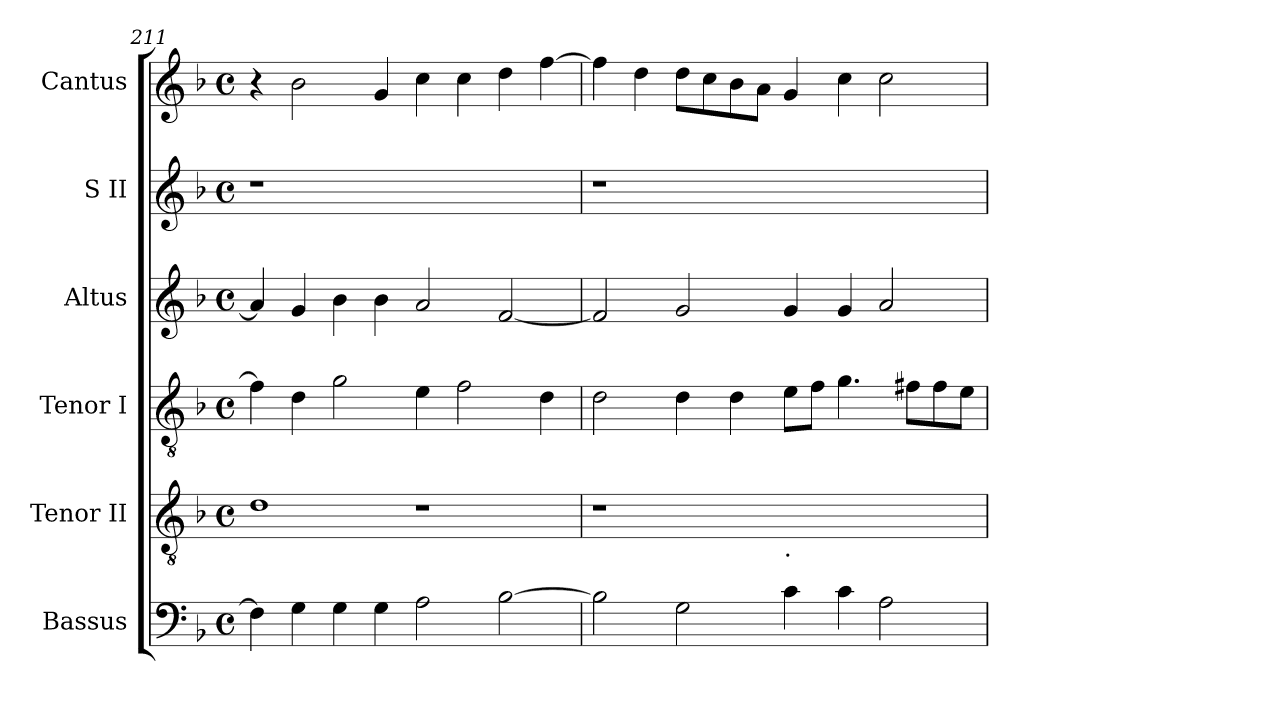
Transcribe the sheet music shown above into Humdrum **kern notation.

**kern	**kern	**kern	**kern	**kern	**kern
*part6	*part5	*part4	*part3	*part2	*part1
*staff6	*staff5	*staff4	*staff3	*staff2	*staff1
*I"Bassus	*I"Tenor II	*I"Tenor I	*I"Altus	*I"S II	*I"Cantus
*I'B	*I'T II	*I'T I	*I'A	*	*
*clefF4	*clefGv2	*clefGv2	*clefG2	*clefG2	*clefG2
*k[b-]	*k[b-]	*k[b-]	*k[b-]	*k[b-]	*k[b-]
*F:	*F:	*F:	*F:	*F:	*F:
*M4/4	*M4/4	*M4/4	*M4/4	*M4/4	*M4/4
*met(c)	*met(c)	*met(c)	*met(c)	*met(c)	*met(c)
=211	=211	=211	=211	=211	=211
4F\]	1d	4f\]	4a/]	1r	4r
4G\	.	4d\	4g/	.	2b-\
4G\	.	2g\	4b-\	.	.
4G\	.	.	4b-\	.	4g/
2A\	1r	4e\	2a/	1ryy	4cc\
.	.	2f\	.	.	4cc\
[<2B-\	.	.	[<2f/	.	4dd\
.	.	4d\	.	.	[<4ff\
!!LO:LB:g=z
=212	=212	=212	=212	=212	=212
2B-\]	1r	2d\	2f/]	1r	4ff\]
.	.	.	.	.	4dd\
2G\	.	4d\	2g/	.	8dd\L
.	.	.	.	.	8cc\
.	.	4d\	.	.	8b-\
.	.	.	.	.	8a\J
!	!LO:TX:b:t=.	!	!	!	!
4c\	1ryy	8e\L	4g/	1ryy	4g/
.	.	8f\J	.	.	.
4c\	.	4.g\	4g/	.	4cc\
2A\	.	.	2a/	.	2cc\
.	.	8f#\L	.	.	.
.	.	8f#\	.	.	.
.	.	8e\J	.	.	.
=	=	=	=	=	=
*-	*-	*-	*-	*-	*-
